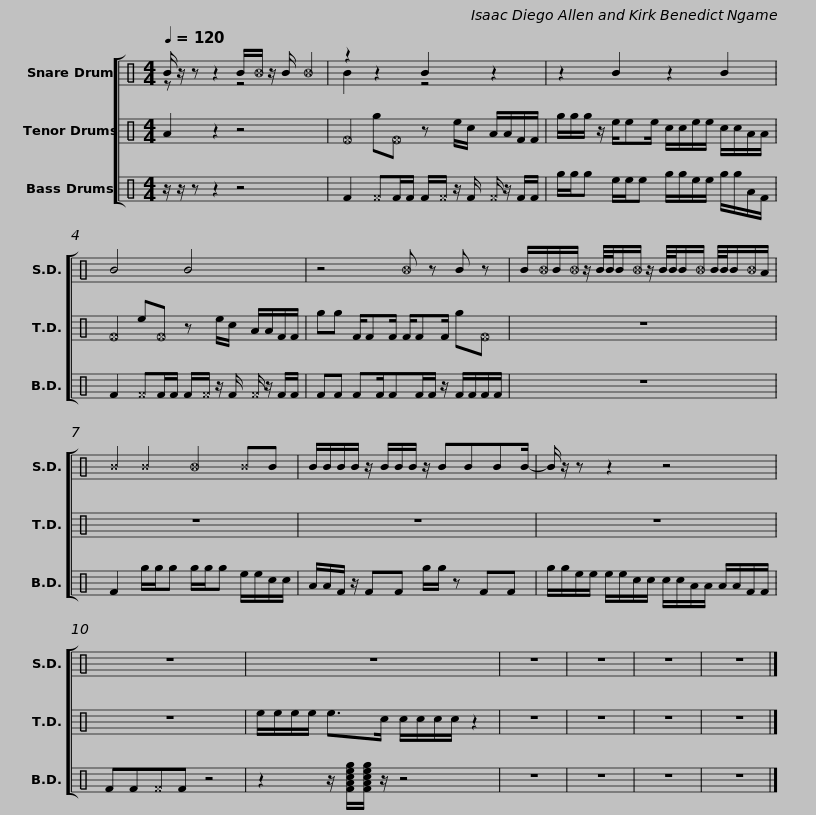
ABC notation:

X:1
%%score [ ( 1 2 ) 3 4 ]
L:1/8
Q:1/4=120
M:4/4
I:linebreak $
K:C
V:1 perc
K:none
V:2 perc
K:none
V:3 perc
K:none
V:4 perc
K:none
V:1
 B/ z/ z z2 B/_B/ z/ B/ _B2 | z2 z2 B2 z2 | z2 B2 z2 B2 |$ B4 B4 | z4 _B z B z |$ %5
 B/_B/B/_B/ z/ B/4B/4B/_B/ z/ B/4B/4B/_B/ B/4B/4B/_B/A/ | ^B2 ^B2 _B2 ^BB | B/B/B/B/ z/ B/B/B/ z/ BBBB/- |$ B/ z/ z z2 z4 | z8 | %10
 z8 | z8 | z8 | z8 | z8 |] %15
V:2
 z z z2 z4 | B2 z2 z4 | x8 |$ x8 | x8 |$ %5
 x8 | x8 | x8 |$ x8 | x8 | %10
 x8 | x8 | x8 | x8 | x8 |] %15
V:3
 A2 z2 z4 | _F2 g_F z e/c/ A/A/F/F/ | g/g/g/ z/ e/ee/ c/c/e/e/ c/c/A/A/ |$ _F2 e_F z e/c/ A/A/F/F/ | gg F/FF/ F/FF/ g_F |$ %5
 z8 | z8 | z8 |$ z8 | z8 | %10
 e/e/e/e/ e>c c/c/c/c/ z2 | z8 | z8 | z8 | z8 |] %15
V:4
 z/ z/ z z2 z4 | F2 ^FF/F/ F/^F/ z/ F/ ^F/ z/ F/F/ | g/g/g e/e/e g/g/e/e/ g/g/A/F/ |$ F2 ^FF/F/ F/^F/ z/ F/ ^F/ z/ F/F/ | FF FF/FF/F/ z/ F/F/F/F/ |$ %5
 z8 | F2 g/g/g g/g/g e/e/c/c/ | A/A/F/ z/ FF g/g/ z FF |$ g/g/e/e/ e/e/c/c/ c/c/A/A/ A/A/F/F/ | FF^FF z4 | %10
 z2 z/ [FAceg]/[FAceg]/ z/ z4 | z8 | z8 | z8 | z8 |] %15
